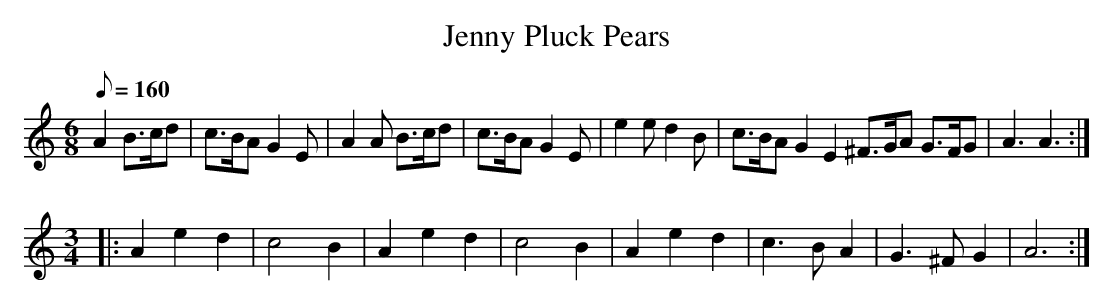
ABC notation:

X:1
T:Jenny Pluck Pears
M:6/8
L:1/8
Q:160
K:C
A2 2 B>cd| c>BA G2 E| A2 A B>cd |c>BA G2 E|e2 e d2 B| c>BA G2 E2 ^F>GA G>FG| A3 A3:|
M:3/4
|: A2 e2 d2| c4 B2| A2 e2 d2 | c4 B2| A2 e2 d2 |c3 B A2| G3 ^F G2| A6:|
